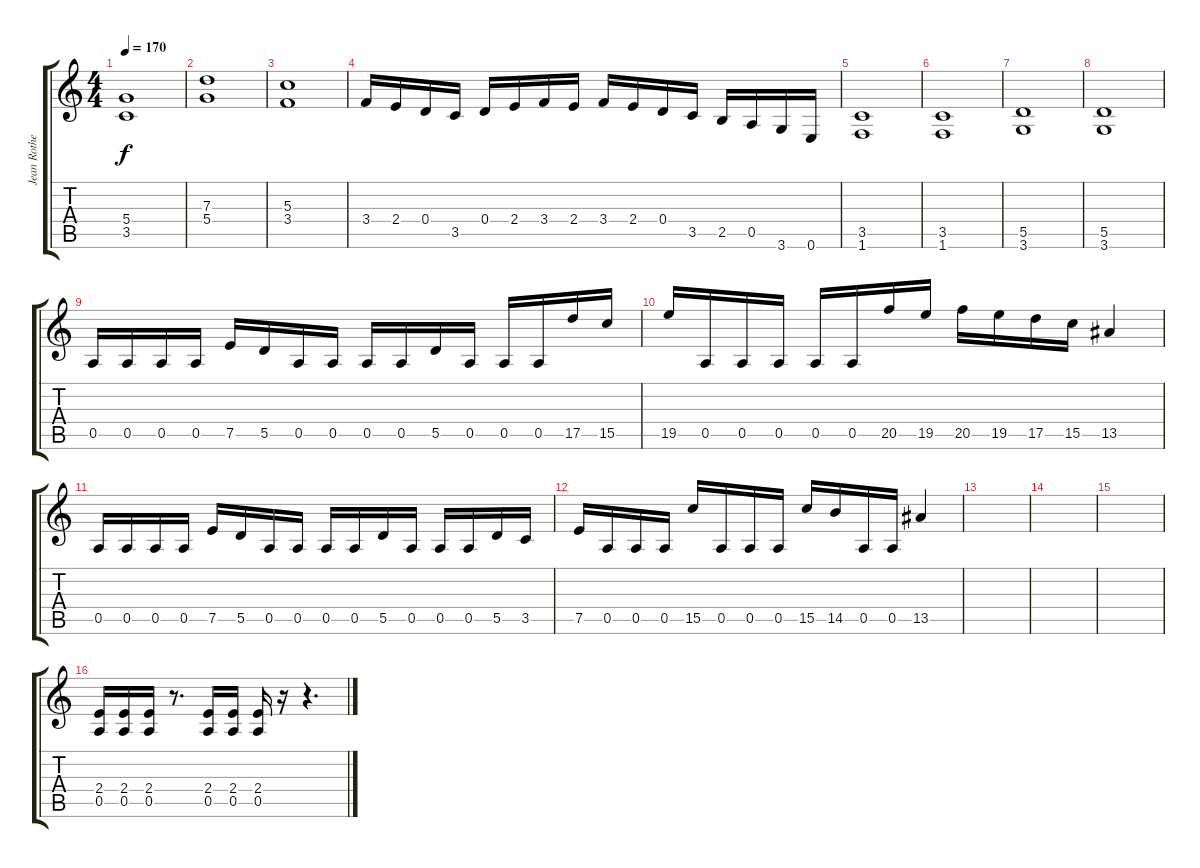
\track ("Jean Rothen" "Jean Rothe") {instrument overdrivenguitar}
\staff {score tabs}
\tuning (E4 B3 G3 D3 A2 E2) {hide}
\ts (4 4)
\tempo 170
\clef g2
\ks c
(5.4 3.5).1{dy f} |
(7.3 5.4).1 |
(5.3 3.4).1 |
3.4.16 2.4.16 0.4.16 3.5.16 0.4.16 2.4.16 3.4.16 2.4.16 3.4.16 2.4.16 0.4.16 3.5.16 2.5.16 0.5.16 3.6.16 0.6.16 |
(3.5 1.6).1 |
(3.5 1.6).1 |
(5.5 3.6).1 |
(5.5 3.6).1 |
0.5.16 0.5.16 0.5.16 0.5.16 7.5.16 5.5.16 0.5.16 0.5.16 0.5.16 0.5.16 5.5.16 0.5.16 0.5.16 0.5.16 17.5.16 15.5.16 |
19.5.16 0.5.16 0.5.16 0.5.16 0.5.16 0.5.16 20.5.16 19.5.16 20.5.16 19.5.16 17.5.16 15.5.16 13.5.4 |
0.5.16 0.5.16 0.5.16 0.5.16 7.5.16 5.5.16 0.5.16 0.5.16 0.5.16 0.5.16 5.5.16 0.5.16 0.5.16 0.5.16 5.5.16 3.5.16 |
7.5.16 0.5.16 0.5.16 0.5.16 15.5.16 0.5.16 0.5.16 0.5.16 15.5.16 14.5.16 0.5.16 0.5.16 13.5.4 |
|
|
|
(2.4 0.5).16 (2.4 0.5).16 (2.4 0.5).16 r.8{d} (2.4 0.5).16 (2.4 0.5).16 (2.4 0.5).16 r.16 r.4{d}
